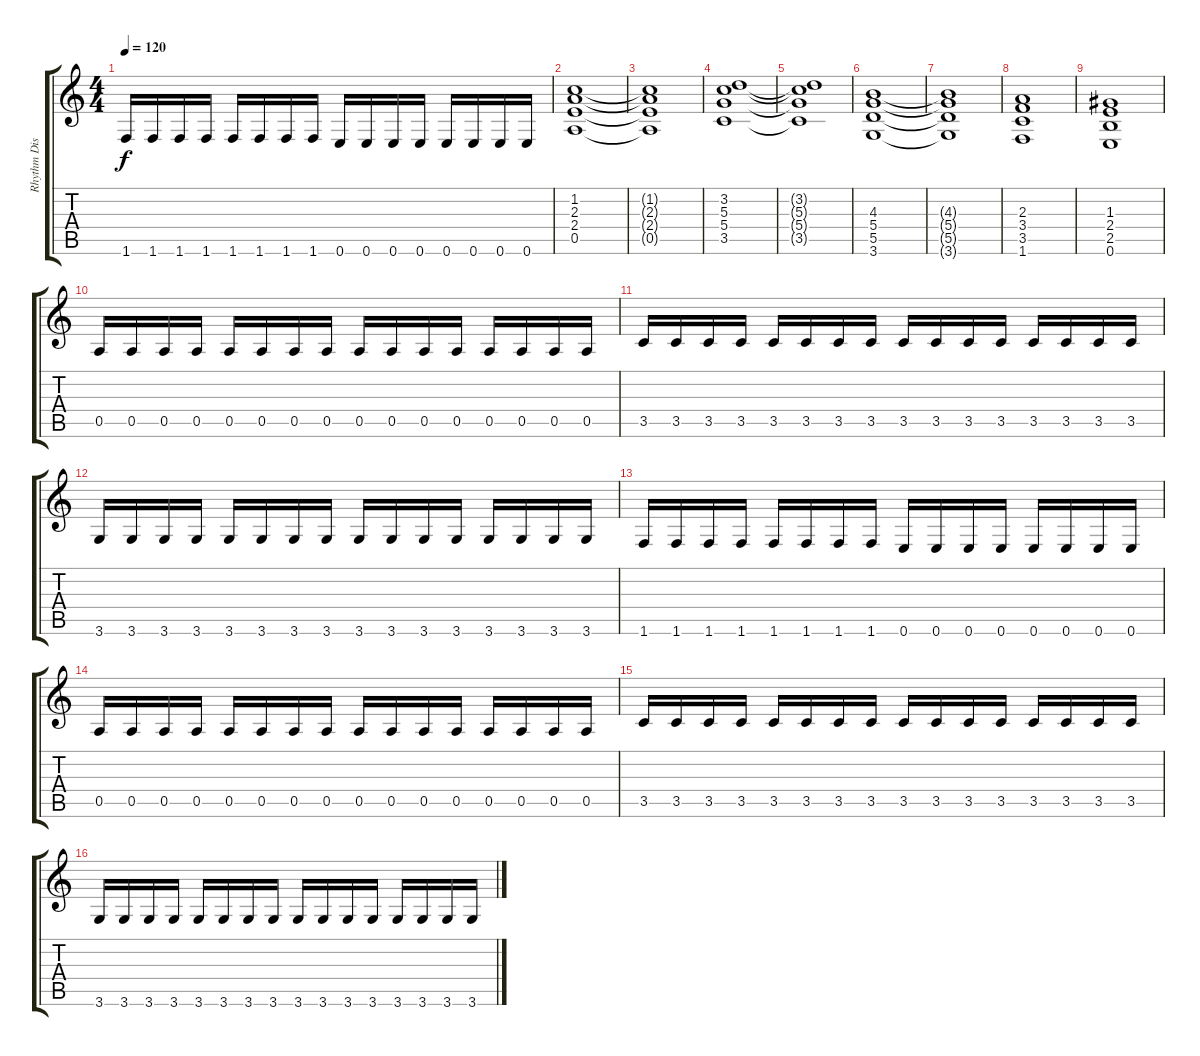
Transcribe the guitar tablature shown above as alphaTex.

\track ("Rhythm Distortion" "Rhythm Dis") {instrument distortionguitar}
\staff {score tabs}
\tuning (E4 B3 G3 D3 A2 E2) {hide}
\ts (4 4)
\tempo 120
\clef g2
\ks c
1.6.16{dy f} 1.6.16 1.6.16 1.6.16 1.6.16 1.6.16 1.6.16 1.6.16 0.6.16 0.6.16 0.6.16 0.6.16 0.6.16 0.6.16 0.6.16 0.6.16 |
(1.2 2.3 2.4 0.5).1 |
(1.2{t} 2.3{t} 2.4{t} 0.5{t}).1 |
(3.2 5.3 5.4 3.5).1 |
(3.2{t} 5.3{t} 5.4{t} 3.5{t}).1 |
(4.3 5.4 5.5 3.6).1 |
(4.3{t} 5.4{t} 5.5{t} 3.6{t}).1 |
(2.3 3.4 3.5 1.6).1 |
(1.3 2.4 2.5 0.6).1 |
0.5.16 0.5.16 0.5.16 0.5.16 0.5.16 0.5.16 0.5.16 0.5.16 0.5.16 0.5.16 0.5.16 0.5.16 0.5.16 0.5.16 0.5.16 0.5.16 |
3.5.16 3.5.16 3.5.16 3.5.16 3.5.16 3.5.16 3.5.16 3.5.16 3.5.16 3.5.16 3.5.16 3.5.16 3.5.16 3.5.16 3.5.16 3.5.16 |
3.6.16 3.6.16 3.6.16 3.6.16 3.6.16 3.6.16 3.6.16 3.6.16 3.6.16 3.6.16 3.6.16 3.6.16 3.6.16 3.6.16 3.6.16 3.6.16 |
1.6.16 1.6.16 1.6.16 1.6.16 1.6.16 1.6.16 1.6.16 1.6.16 0.6.16 0.6.16 0.6.16 0.6.16 0.6.16 0.6.16 0.6.16 0.6.16 |
0.5.16 0.5.16 0.5.16 0.5.16 0.5.16 0.5.16 0.5.16 0.5.16 0.5.16 0.5.16 0.5.16 0.5.16 0.5.16 0.5.16 0.5.16 0.5.16 |
3.5.16 3.5.16 3.5.16 3.5.16 3.5.16 3.5.16 3.5.16 3.5.16 3.5.16 3.5.16 3.5.16 3.5.16 3.5.16 3.5.16 3.5.16 3.5.16 |
3.6.16 3.6.16 3.6.16 3.6.16 3.6.16 3.6.16 3.6.16 3.6.16 3.6.16 3.6.16 3.6.16 3.6.16 3.6.16 3.6.16 3.6.16 3.6.16
